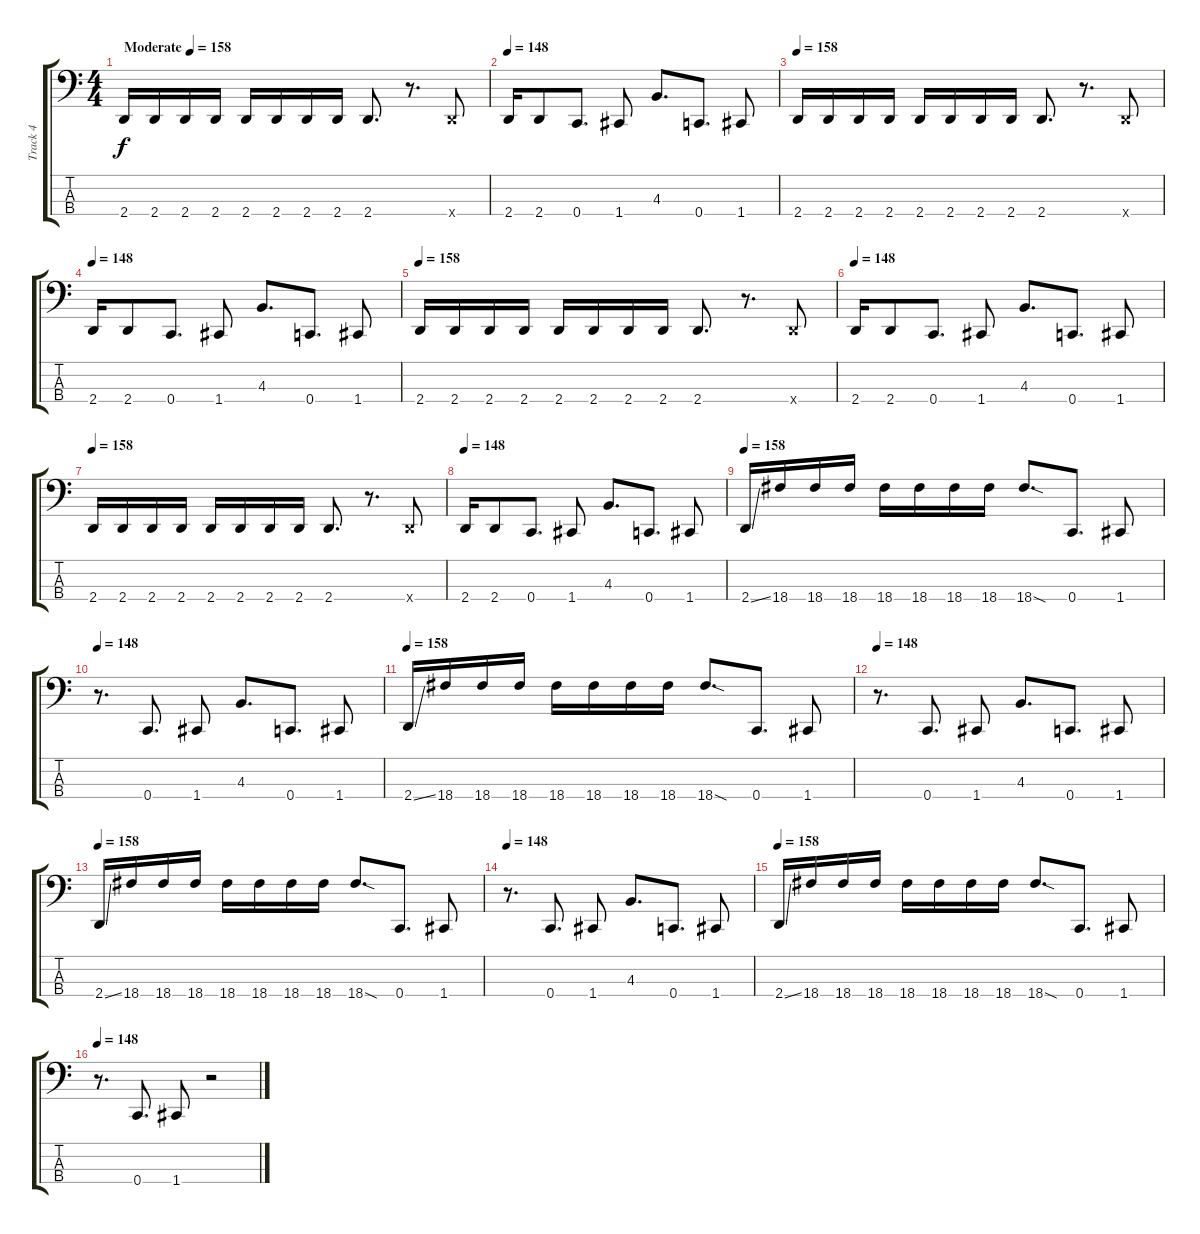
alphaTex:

\track ("Track 4" "Track 4") {instrument electricbasspick}
\staff {score tabs}
\tuning (F2 C2 G1 C1) {hide}
\ts (4 4)
\tempo (158 "Moderate")
\clef f4
\ks c
2.4.16{dy f instrument electricbasspick} 2.4.16 2.4.16 2.4.16 2.4.16 2.4.16 2.4.16 2.4.16 2.4.8{d} r.8{d} 2.4{x}.8 |
\tempo 148
2.4.16 2.4.8 0.4.8{d} 1.4.8 4.3.8{d} 0.4.8{d} 1.4.8 |
\tempo 158
2.4.16 2.4.16 2.4.16 2.4.16 2.4.16 2.4.16 2.4.16 2.4.16 2.4.8{d} r.8{d} 2.4{x}.8 |
\tempo 148
2.4.16 2.4.8 0.4.8{d} 1.4.8 4.3.8{d} 0.4.8{d} 1.4.8 |
\tempo 158
2.4.16 2.4.16 2.4.16 2.4.16 2.4.16 2.4.16 2.4.16 2.4.16 2.4.8{d} r.8{d} 2.4{x}.8 |
\tempo 148
2.4.16 2.4.8 0.4.8{d} 1.4.8 4.3.8{d} 0.4.8{d} 1.4.8 |
\tempo 158
2.4.16 2.4.16 2.4.16 2.4.16 2.4.16 2.4.16 2.4.16 2.4.16 2.4.8{d} r.8{d} 2.4{x}.8 |
\tempo 148
2.4.16 2.4.8 0.4.8{d} 1.4.8 4.3.8{d} 0.4.8{d} 1.4.8 |
\tempo 158
2.4{ss}.16 18.4.16 18.4.16 18.4.16 18.4.16 18.4.16 18.4.16 18.4.16 18.4{sod}.8{d} 0.4.8{d} 1.4.8 |
\tempo 148
r.8{d} 0.4.8{d} 1.4.8 4.3.8{d} 0.4.8{d} 1.4.8 |
\tempo 158
2.4{ss}.16 18.4.16 18.4.16 18.4.16 18.4.16 18.4.16 18.4.16 18.4.16 18.4{sod}.8{d} 0.4.8{d} 1.4.8 |
\tempo 148
r.8{d} 0.4.8{d} 1.4.8 4.3.8{d} 0.4.8{d} 1.4.8 |
\tempo 158
2.4{ss}.16 18.4.16 18.4.16 18.4.16 18.4.16 18.4.16 18.4.16 18.4.16 18.4{sod}.8{d} 0.4.8{d} 1.4.8 |
\tempo 148
r.8{d} 0.4.8{d} 1.4.8 4.3.8{d} 0.4.8{d} 1.4.8 |
\tempo 158
2.4{ss}.16 18.4.16 18.4.16 18.4.16 18.4.16 18.4.16 18.4.16 18.4.16 18.4{sod}.8{d} 0.4.8{d} 1.4.8 |
\tempo 148
r.8{d} 0.4.8{d} 1.4.8 r.2
